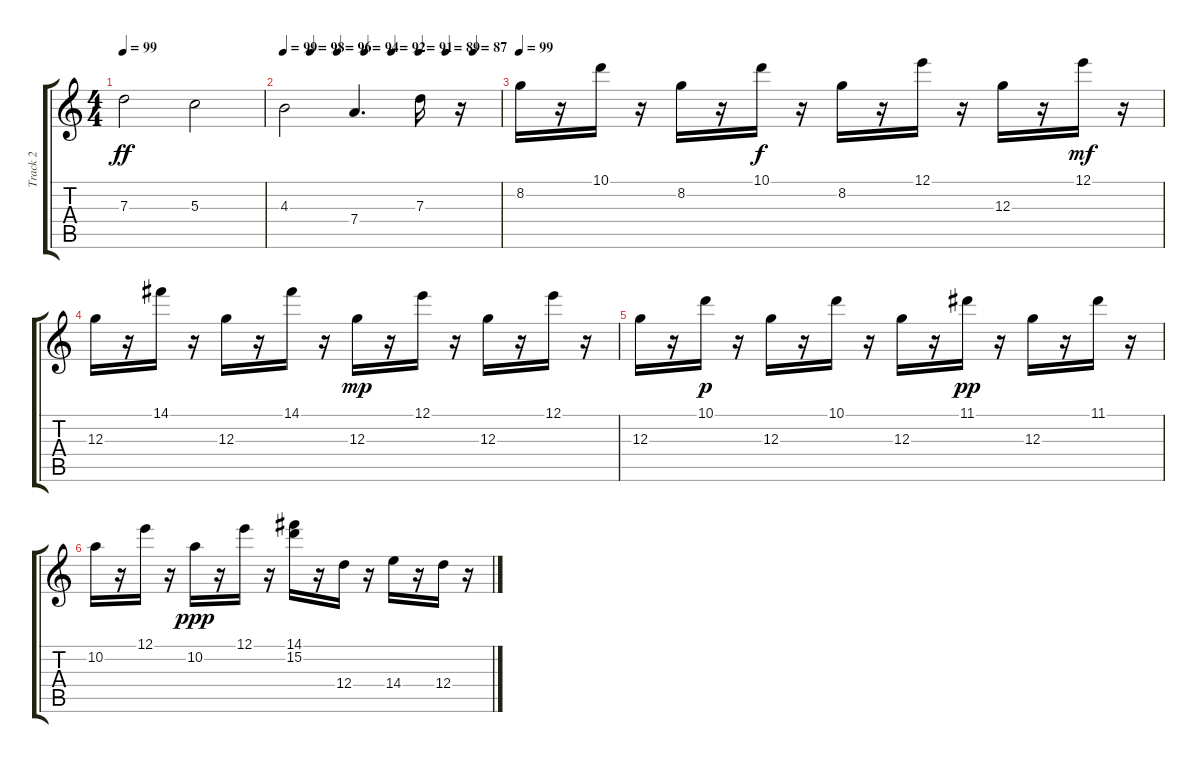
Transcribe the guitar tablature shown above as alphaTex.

\track ("Track 2" "Track 2") {instrument acousticguitarsteel}
\staff {score tabs}
\tuning (E4 B3 G3 D3 A2 E2) {hide}
\ts (4 4)
\tempo 99
\clef g2
\ks c
7.3.2{dy ff} 5.3.2 |
\tempo 99
\tempo (98 0.125)
\tempo (96 0.25)
\tempo (94 0.375)
\tempo (92 0.5)
\tempo (91 0.625)
\tempo (89 0.75)
\tempo (87 0.875)
4.3.2 7.4.4{d} 7.3.16 r.16 |
\tempo 99
8.2.16 r.16 10.1.16 r.16 8.2.16 r.16 10.1.16{dy f} r.16 8.2.16 r.16 12.1.16 r.16 12.3.16 r.16 12.1.16{dy mf} r.16 |
12.3.16 r.16 14.1.16 r.16 12.3.16 r.16 14.1.16 r.16 12.3.16{dy mp} r.16 12.1.16 r.16 12.3.16 r.16 12.1.16 r.16 |
12.3.16 r.16 10.1.16{dy p} r.16 12.3.16 r.16 10.1.16 r.16 12.3.16 r.16 11.1.16{dy pp} r.16 12.3.16 r.16 11.1.16 r.16 |
10.2.16 r.16 12.1.16 r.16 10.2.16{dy ppp} r.16 12.1.16 r.16 (14.1 15.2).16 r.16 12.4.16 r.16 14.4.16 r.16 12.4.16 r.16
